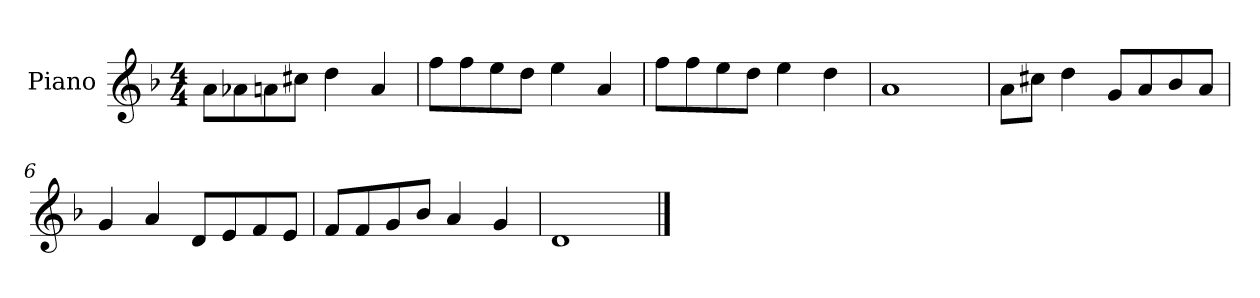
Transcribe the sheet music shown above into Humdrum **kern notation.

**kern
*part1
*staff1
*I"Piano
*I'P-no
*clefG2
*k[b-]
*M4/4
*MM90
=1
8a\L
8a-X\
8an\
8cc#X\J
4dd\
4a/
=2
8ff\L
8ff\
8ee\
8dd\J
4ee\
4a/
=3
8ff\L
8ff\
8ee\
8dd\J
4ee\
4dd\
=4
1a
=5
8a\L
8cc#X\J
4dd\
8g/L
8a/
8b-/
8a/J
=6
4g/
4a/
8d/L
8e/
8f/
8e/J
!!LO:LB:g=z
=7
8f/L
8f/
8g/
8b-/J
4a/
4g/
=8
1d
==
*-
